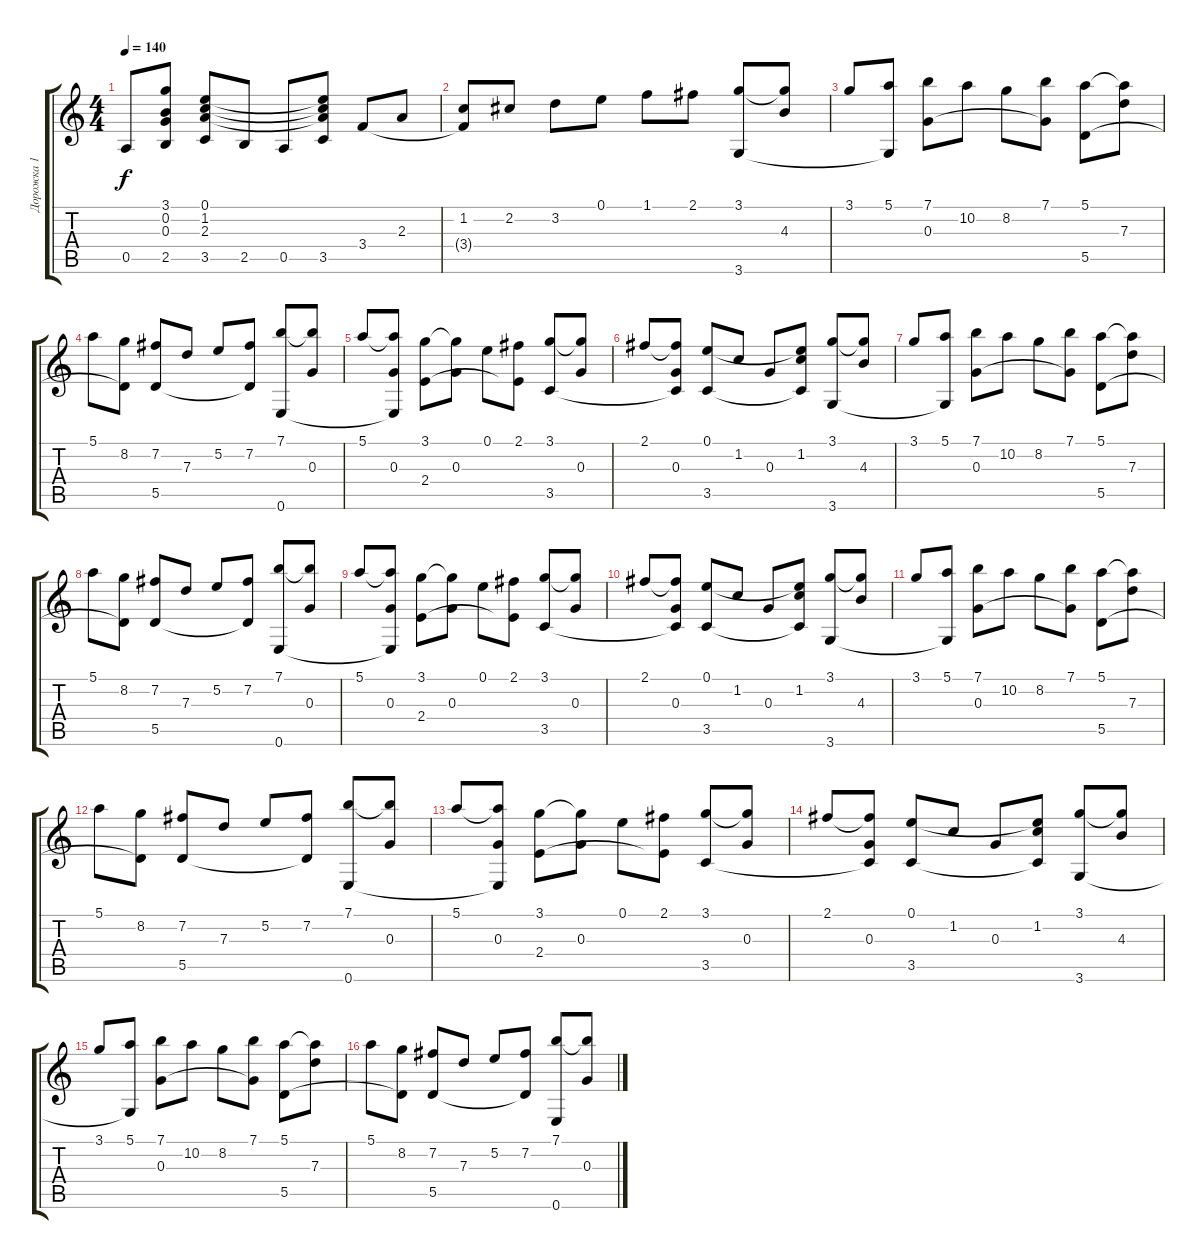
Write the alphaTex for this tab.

\track ("Дорожка 1" "Дорожка 1") {instrument acousticguitarnylon}
\staff {score tabs}
\tuning (E4 B3 G3 D3 A2 E2) {hide}
\ts (4 4)
\tempo 140
\clef g2
\ks c
0.5.8{dy f} (3.1{t} 0.2{t} 0.3{t} 2.5).8 (0.1 1.2 2.3 3.5).8 2.5.8 0.5.8 (0.1{t} 1.2{t} 2.3{t} 3.5).8 3.4.8 2.3.8 |
(1.2 3.4{t}).8 2.2.8 3.2.8 0.1.8 1.1.8 2.1.8 (3.1 3.6).8 (3.1{t} 4.3).8 |
3.1.8 (5.1 3.6{t}).8 (7.1 0.3).8 10.2.8 8.2.8 (7.1 0.3{t}).8 (5.1 5.5).8 (5.1{t} 7.3).8 |
5.1.8 (8.2 5.5{t}).8 (7.2 5.5).8 7.3.8 5.2.8 (7.2 5.5{t}).8 (7.1 0.6).8 (7.1{t} 0.3).8 |
5.1.8 (5.1{t} 0.3 0.6{t}).8 (3.1 2.4).8 (3.1{t} 0.3).8 0.1.8 (2.1 2.4{t}).8 (3.1 3.5).8 (3.1{t} 0.3).8 |
2.1.8 (2.1{t} 0.3 3.5{t}).8 (0.1 3.5).8 1.2.8 0.3.8 (0.1{t} 1.2 3.5{t}).8 (3.1 3.6).8 (3.1{t} 4.3).8 |
3.1.8 (5.1 3.6{t}).8 (7.1 0.3).8 10.2.8 8.2.8 (7.1 0.3{t}).8 (5.1 5.5).8 (5.1{t} 7.3).8 |
5.1.8 (8.2 5.5{t}).8 (7.2 5.5).8 7.3.8 5.2.8 (7.2 5.5{t}).8 (7.1 0.6).8 (7.1{t} 0.3).8 |
5.1.8 (5.1{t} 0.3 0.6{t}).8 (3.1 2.4).8 (3.1{t} 0.3).8 0.1.8 (2.1 2.4{t}).8 (3.1 3.5).8 (3.1{t} 0.3).8 |
2.1.8 (2.1{t} 0.3 3.5{t}).8 (0.1 3.5).8 1.2.8 0.3.8 (0.1{t} 1.2 3.5{t}).8 (3.1 3.6).8 (3.1{t} 4.3).8 |
3.1.8 (5.1 3.6{t}).8 (7.1 0.3).8 10.2.8 8.2.8 (7.1 0.3{t}).8 (5.1 5.5).8 (5.1{t} 7.3).8 |
5.1.8 (8.2 5.5{t}).8 (7.2 5.5).8 7.3.8 5.2.8 (7.2 5.5{t}).8 (7.1 0.6).8 (7.1{t} 0.3).8 |
5.1.8 (5.1{t} 0.3 0.6{t}).8 (3.1 2.4).8 (3.1{t} 0.3).8 0.1.8 (2.1 2.4{t}).8 (3.1 3.5).8 (3.1{t} 0.3).8 |
2.1.8 (2.1{t} 0.3 3.5{t}).8 (0.1 3.5).8 1.2.8 0.3.8 (0.1{t} 1.2 3.5{t}).8 (3.1 3.6).8 (3.1{t} 4.3).8 |
3.1.8 (5.1 3.6{t}).8 (7.1 0.3).8 10.2.8 8.2.8 (7.1 0.3{t}).8 (5.1 5.5).8 (5.1{t} 7.3).8 |
5.1.8 (8.2 5.5{t}).8 (7.2 5.5).8 7.3.8 5.2.8 (7.2 5.5{t}).8 (7.1 0.6).8 (7.1{t} 0.3).8
